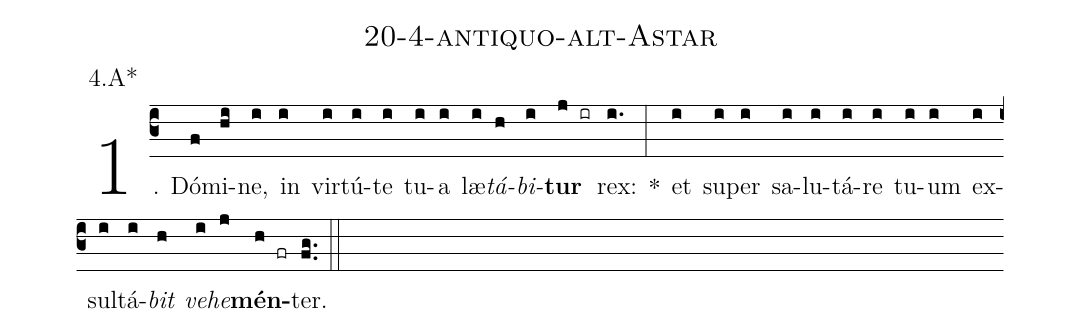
name: 20-4-antiquo-alt-Astar;
annotation: 4.A*;
%%
(c3)1. Dó(f)mi(hi)ne,(i) in(i) vir(i)tú(i)te(i) tu(i)a(i) læ(i)<i>tá</i>(h)<i>bi</i>(i)<b>tur</b>(j ir) rex:(i.) *(:) et(i) su(i)per(i) sa(i)lu(i)tá(i)re(i) tu(i)um(i) ex(i)sul(i)tá(i)<i>bit</i>(h) <i>ve</i>(i)<i>he</i>(j)<b>mén</b>(h fr)ter.(fg..) (::)
